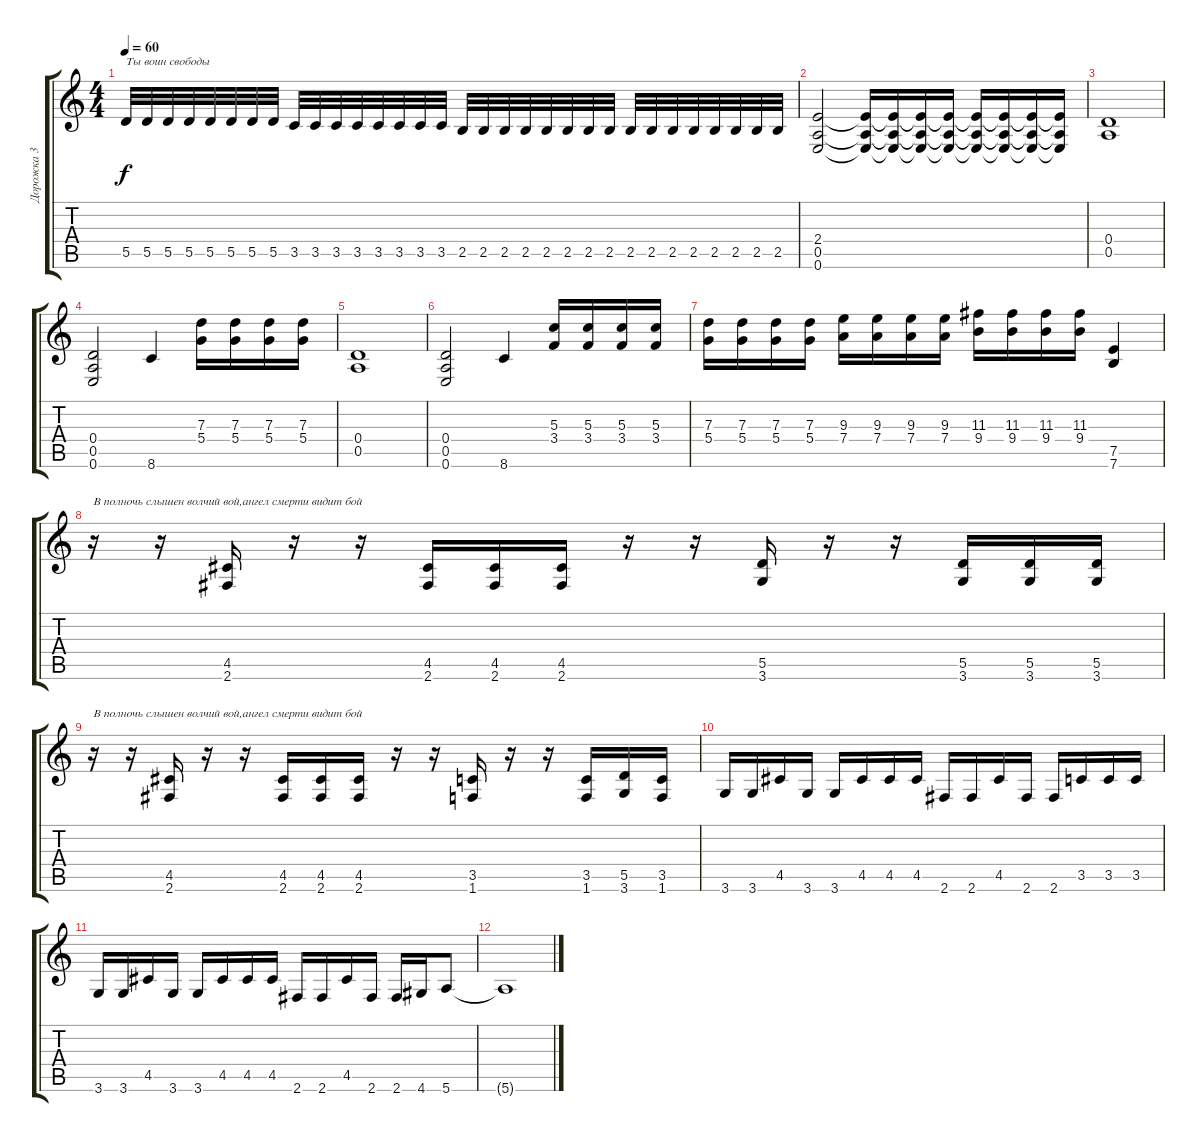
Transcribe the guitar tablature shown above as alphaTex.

\track ("Дорожка 3" "Дорожка 3") {instrument overdrivenguitar}
\staff {score tabs}
\tuning (E4 B3 G3 D3 A2 E2) {hide}
\ts (4 4)
\tempo 60
\clef g2
\ks c
5.5.32{txt "Ты воин свободы" dy f} 5.5.32 5.5.32 5.5.32 5.5.32 5.5.32 5.5.32 5.5.32 3.5.32 3.5.32 3.5.32 3.5.32 3.5.32 3.5.32 3.5.32 3.5.32 2.5.32 2.5.32 2.5.32 2.5.32 2.5.32 2.5.32 2.5.32 2.5.32 2.5.32 2.5.32 2.5.32 2.5.32 2.5.32 2.5.32 2.5.32 2.5.32 |
(2.4 0.5 0.6).2 (2.4{t} 0.5{t} 0.6{t}).16 (2.4{t} 0.5{t} 0.6{t}).16 (2.4{t} 0.5{t} 0.6{t}).16 (2.4{t} 0.5{t} 0.6{t}).16 (2.4{t} 0.5{t} 0.6{t}).16 (2.4{t} 0.5{t} 0.6{t}).16 (2.4{t} 0.5{t} 0.6{t}).16 (2.4{t} 0.5{t} 0.6{t}).16 |
(0.4 0.5).1 |
(0.4 0.5 0.6).2 8.6.4 (7.3 5.4).16 (7.3 5.4).16 (7.3 5.4).16 (7.3 5.4).16 |
(0.4 0.5).1 |
(0.4 0.5 0.6).2 8.6.4 (5.3 3.4).16 (5.3 3.4).16 (5.3 3.4).16 (5.3 3.4).16 |
(7.3 5.4).16 (7.3 5.4).16 (7.3 5.4).16 (7.3 5.4).16 (9.3 7.4).16 (9.3 7.4).16 (9.3 7.4).16 (9.3 7.4).16 (11.3 9.4).16 (11.3 9.4).16 (11.3 9.4).16 (11.3 9.4).16 (7.5 7.6).4 |
r.16{txt "В полночь слышен волчий вой,ангел смерти видит бой"} r.16 (4.5 2.6).16 r.16 r.16 (4.5 2.6).16 (4.5 2.6).16 (4.5 2.6).16 r.16 r.16 (5.5 3.6).16 r.16 r.16 (5.5 3.6).16 (5.5 3.6).16 (5.5 3.6).16 |
r.16{txt "В полночь слышен волчий вой,ангел смерти видит бой"} r.16 (4.5 2.6).16 r.16 r.16 (4.5 2.6).16 (4.5 2.6).16 (4.5 2.6).16 r.16 r.16 (3.5 1.6).16 r.16 r.16 (3.5 1.6).16 (5.5 3.6).16 (3.5 1.6).16 |
3.6.16 3.6.16 4.5.16 3.6.16 3.6.16 4.5.16 4.5.16 4.5.16 2.6.16 2.6.16 4.5.16 2.6.16 2.6.16 3.5.16 3.5.16 3.5.16 |
3.6.16 3.6.16 4.5.16 3.6.16 3.6.16 4.5.16 4.5.16 4.5.16 2.6.16 2.6.16 4.5.16 2.6.16 2.6.16 4.6.16 5.6.8 |
5.6{t}.1
